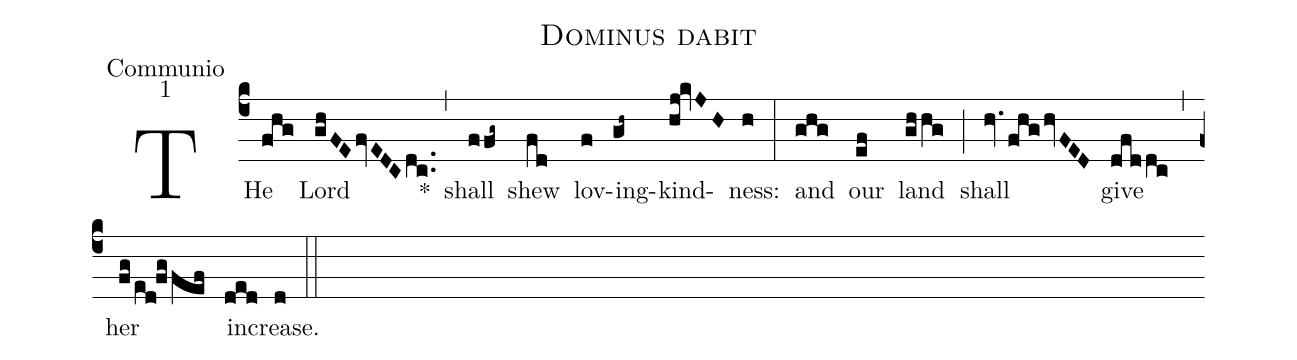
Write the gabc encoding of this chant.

name:Dominus dabit;
office-part:Communio;
mode:1;
%%
(c4) THe(fhg) Lord(ghFE/fvEDC/dc..) *(,) shall(ffg~) shew(fd) lov(f)ing-(gh~)kind(hj!kvJH)ness:(h) (:) and(ghg) our(ef) land(ghhg) (;) shall(hv./fhg/hvFED) give(dfddc) (,) her(fg/ed!fg/fef) in(ded)crease.(d) (::)
